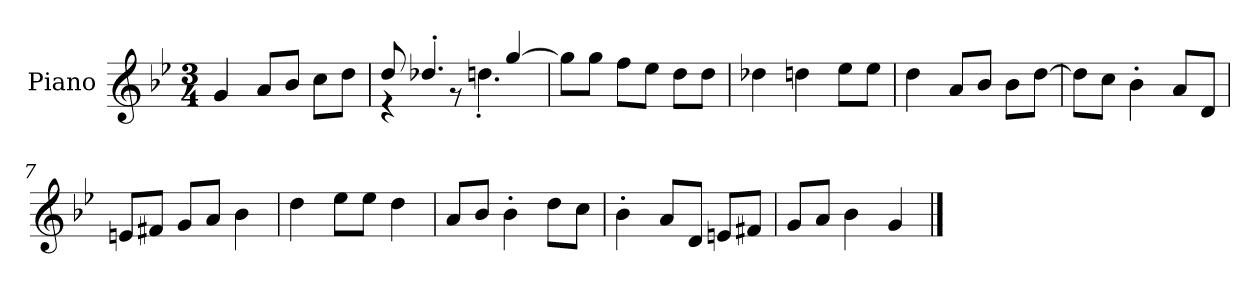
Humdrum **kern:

**kern
*part1
*staff1
*I"Piano
*I'P-no
*clefG2
*k[b-e-]
*M3/4
*MM173
=1
4g/
8a/L
8b-/J
8cc\L
8dd\J
=2
*^
8dd/	4r
4.dd-X'/	.
.	8r
.	4.ddn'\
[4gg/	.
*v	*v
=3
8gg\L]
8gg\J
8ff\L
8ee-\J
8dd\L
8dd\J
=4
4dd-X\
4ddn\
8ee-\L
8ee-\J
=5
4dd\
8a/L
8b-/J
8b-\L
[8dd\J
=6
8dd\L]
8cc\J
4b-'\
8a/L
8d/J
!!LO:LB:g=z
=7
8en/L
8f#X/J
8g/L
8a/J
4b-\
=8
4dd\
8ee-\L
8ee-\J
4dd\
=9
8a/L
8b-/J
4b-'\
8dd\L
8cc\J
=10
4b-'\
8a/L
8d/J
8en/L
8f#X/J
=11
8g/L
8a/J
4b-\
4g/
==
*-
